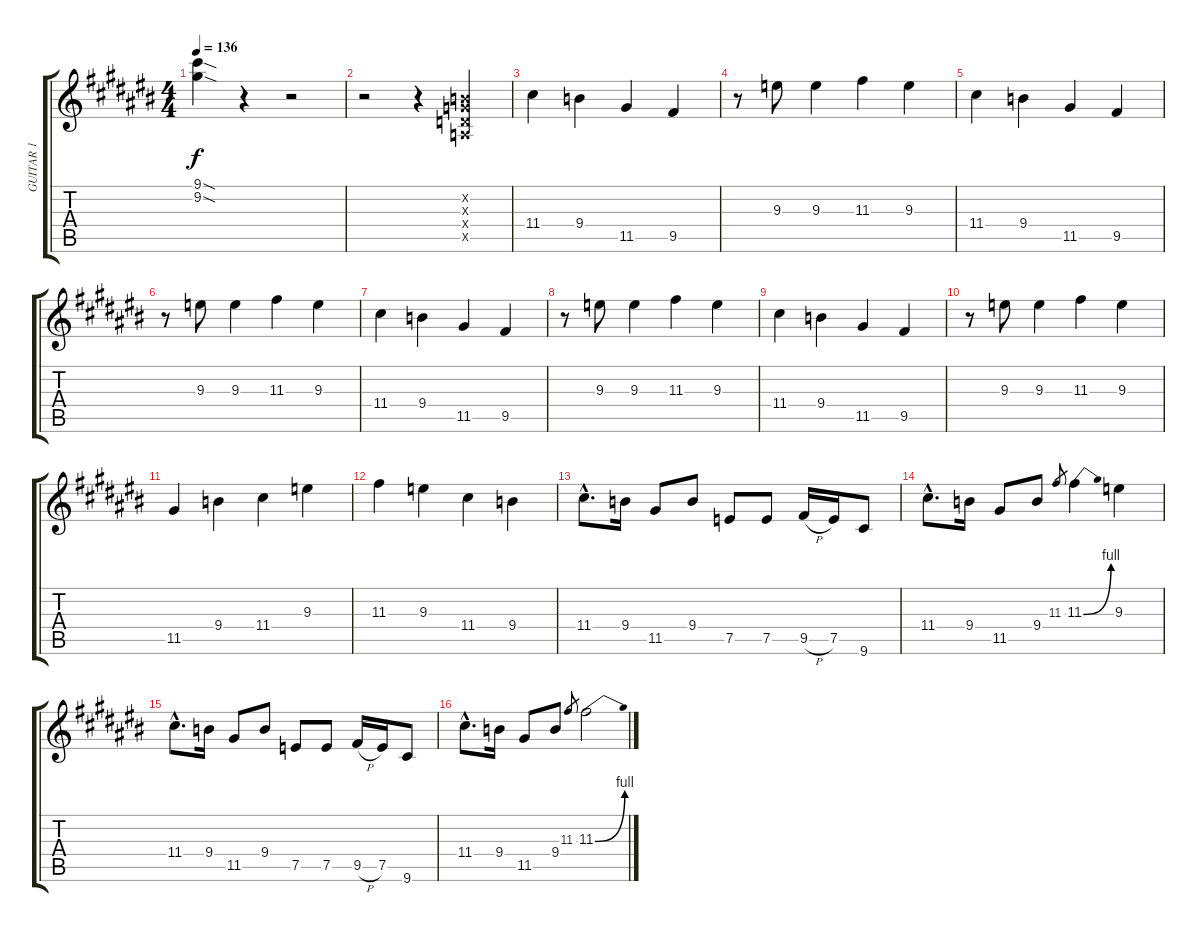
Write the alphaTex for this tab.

\track ("GUITAR 1" "GUITAR 1") {instrument distortionguitar}
\staff {score tabs}
\tuning (E4 B3 G3 D3 A2 E2) {hide}
\ts (4 4)
\tempo 136
\clef g2
\ks c#
(9.1{sod} 9.2{sod}).4{dy f} r.4 r.2 |
r.2 r.4 (0.2{x} 0.3{x} 0.4{x} 0.5{x}).4 |
11.4.4 9.4.4 11.5.4 9.5.4 |
r.8 9.3.8 9.3.4 11.3.4 9.3.4 |
11.4.4 9.4.4 11.5.4 9.5.4 |
r.8 9.3.8 9.3.4 11.3.4 9.3.4 |
11.4.4 9.4.4 11.5.4 9.5.4 |
r.8 9.3.8 9.3.4 11.3.4 9.3.4 |
11.4.4 9.4.4 11.5.4 9.5.4 |
r.8 9.3.8 9.3.4 11.3.4 9.3.4 |
11.5.4 9.4.4 11.4.4 9.3.4 |
11.3.4 9.3.4 11.4.4 9.4.4 |
11.4{hac}.8{d} 9.4.16 11.5.8 9.4.8 7.5.8 7.5.8 9.5{h}.16 7.5.16 9.6.8 |
11.4{hac}.8{d} 9.4.16 11.5.8 9.4.8 11.3.8{gr} 11.3{be (bend 0 0 60 4)}.4 9.3.4 |
11.4{hac}.8{d} 9.4.16 11.5.8 9.4.8 7.5.8 7.5.8 9.5{h}.16 7.5.16 9.6.8 |
11.4{hac}.8{d} 9.4.16 11.5.8 9.4.8 11.3.8{gr} 11.3{be (bend 0 0 60 4)}.2
